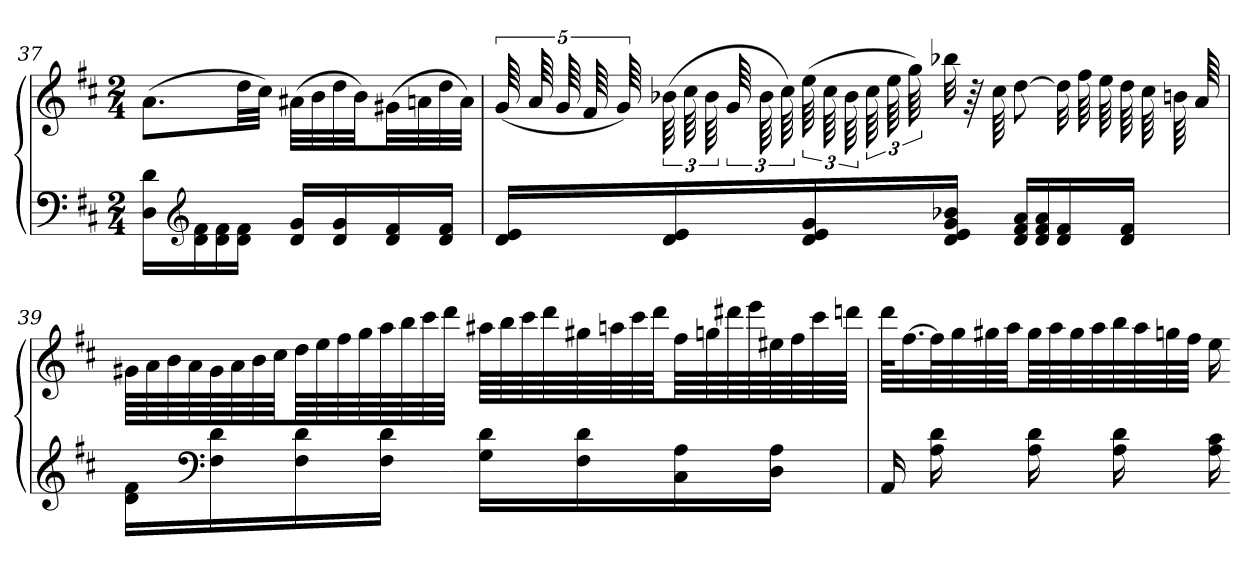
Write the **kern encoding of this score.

**kern	**kern
*part1	*part1
*staff2	*staff1
*clefF4	*clefG2
*k[f#c#]	*k[f#c#]
*D:	*D:
*M2/4	*M2/4
=37	=37
16D 16dLL	(8.aL
*clefG2	*
16d 16f#	.
16d 16f#	.
16d 16f#JJ	32ddLL
.	32cc#JJJ)
16d 16gLL	(32a#XLLL
.	32b
16d 16g	32dd
.	32bJJ)
16d 16f#	(32g#XLL
.	32an
16d 16f#JJ	32dd
.	32aJJJ)
=38	=38
16d 16eLL	(80g
.	80a
.	80g
.	80f#
.	80g)
16d 16e	(96b-X
.	96cc#
.	96b-
.	96g
.	96b-
.	96cc#)
16d 16e 16g	(96ee
.	96cc#
.	96b-
.	96cc#
.	96ee
.	96gg)
16d 16e 16g 16b-XJJ	32bb-X
.	64r
.	64cc#
16d 16f# 16aLL	[8dd
16d 16f# 16a	.
16d 16f#	32dd]
.	64ff#
.	64ee
16d 16f#JJ	64dd
.	64cc#
.	64bn
.	64a
=39	=39
16d 16f#LL	64g#XLLLL
.	64a
.	64b
.	64a
*clefF4	*
16F# 16d	64g#
.	64a
.	64b
.	64cc#JJJ
16F# 16d	64ddLLL
.	64ee
.	64ff#
.	64gg
16F# 16dJJ	64aa
.	64bb
.	64ccc#
.	64dddJJJJ
16G 16dLL	64aa#XLLLL
.	64bb
.	64ccc#
.	64ddd
16F# 16d	64gg#X
.	64aan
.	64ccc#
.	64dddJJJ
16C# 16A	64ff#LLL
.	64ggn
.	64ddd#X
.	64eee
16D 16AJJ	64ee#X
.	64ff#
.	64ccc#
.	64dddnJJJJ
=40	=40
16AA	64dddKLLL
.	[32.ff#
16A 16d	64ff#L]
.	64gg
.	64gg#X
.	64aaJJJ
16A 16d	64gg#LLL
.	64aa
.	64gg#
.	64aa
16A 16d	64bb
.	64aa
.	64ggn
.	64ff#JJJJ
16A 16c#	16ee
=-	=-
*-	*-
